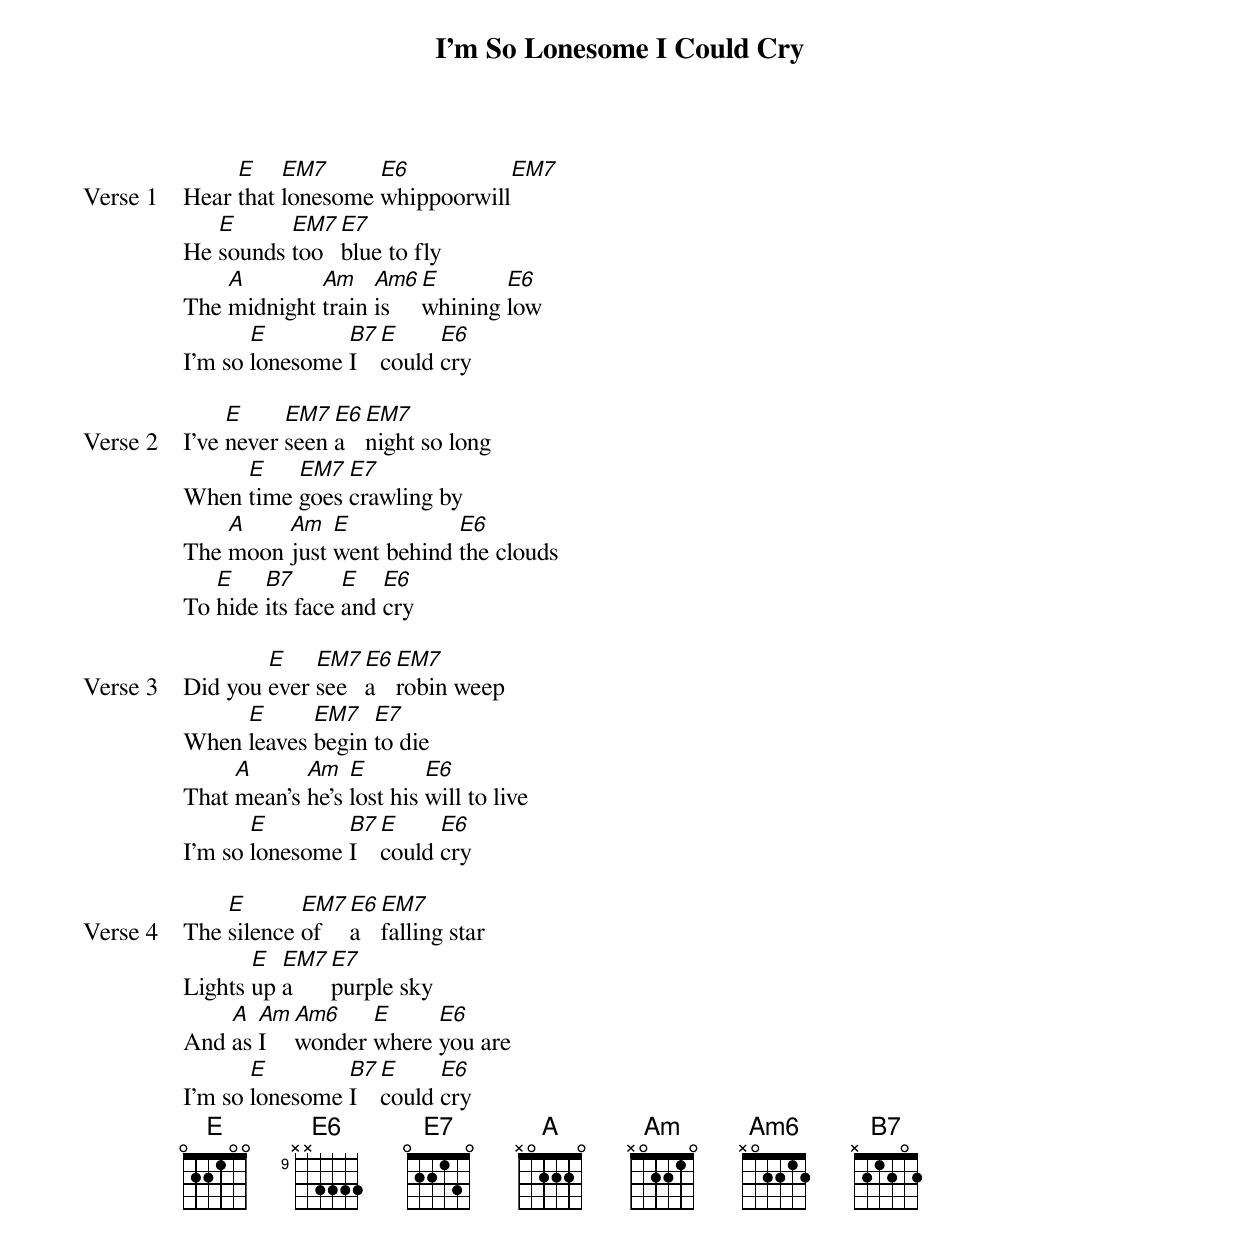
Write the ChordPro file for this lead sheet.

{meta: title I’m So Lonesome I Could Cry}
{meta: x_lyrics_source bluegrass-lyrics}
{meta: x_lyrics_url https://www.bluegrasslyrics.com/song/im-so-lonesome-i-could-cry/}
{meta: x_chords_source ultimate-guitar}
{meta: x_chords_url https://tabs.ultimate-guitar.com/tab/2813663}

{start_of_verse: Verse 1}
Hear [E]that [EM7]lonesome [E6]whippoorwill[EM7]
He [E]sounds [EM7]too [E7]blue to fly
The [A]midnight [Am]train [Am6]is [E]whining [E6]low
I’m so [E]lonesome [B7]I [E]could [E6]cry
{end_of_verse}

{start_of_verse: Verse 2}
I’ve [E]never [EM7]seen [E6]a [EM7]night so long
When [E]time [EM7]goes [E7]crawling by
The [A]moon [Am]just [E]went behind [E6]the clouds
To [E]hide [B7]its face [E]and [E6]cry
{end_of_verse}

{start_of_verse: Verse 3}
Did you [E]ever [EM7]see [E6]a [EM7]robin weep
When [E]leaves [EM7]begin [E7]to die
That [A]mean’s [Am]he’s [E]lost his [E6]will to live
I’m so [E]lonesome [B7]I [E]could [E6]cry
{end_of_verse}

{start_of_verse: Verse 4}
The [E]silence [EM7]of [E6]a [EM7]falling star
Lights [E]up [EM7]a [E7]purple sky
And [A]as [Am]I [Am6]wonder [E]where [E6]you are
I’m so [E]lonesome [B7]I [E]could [E6]cry
{end_of_verse}
